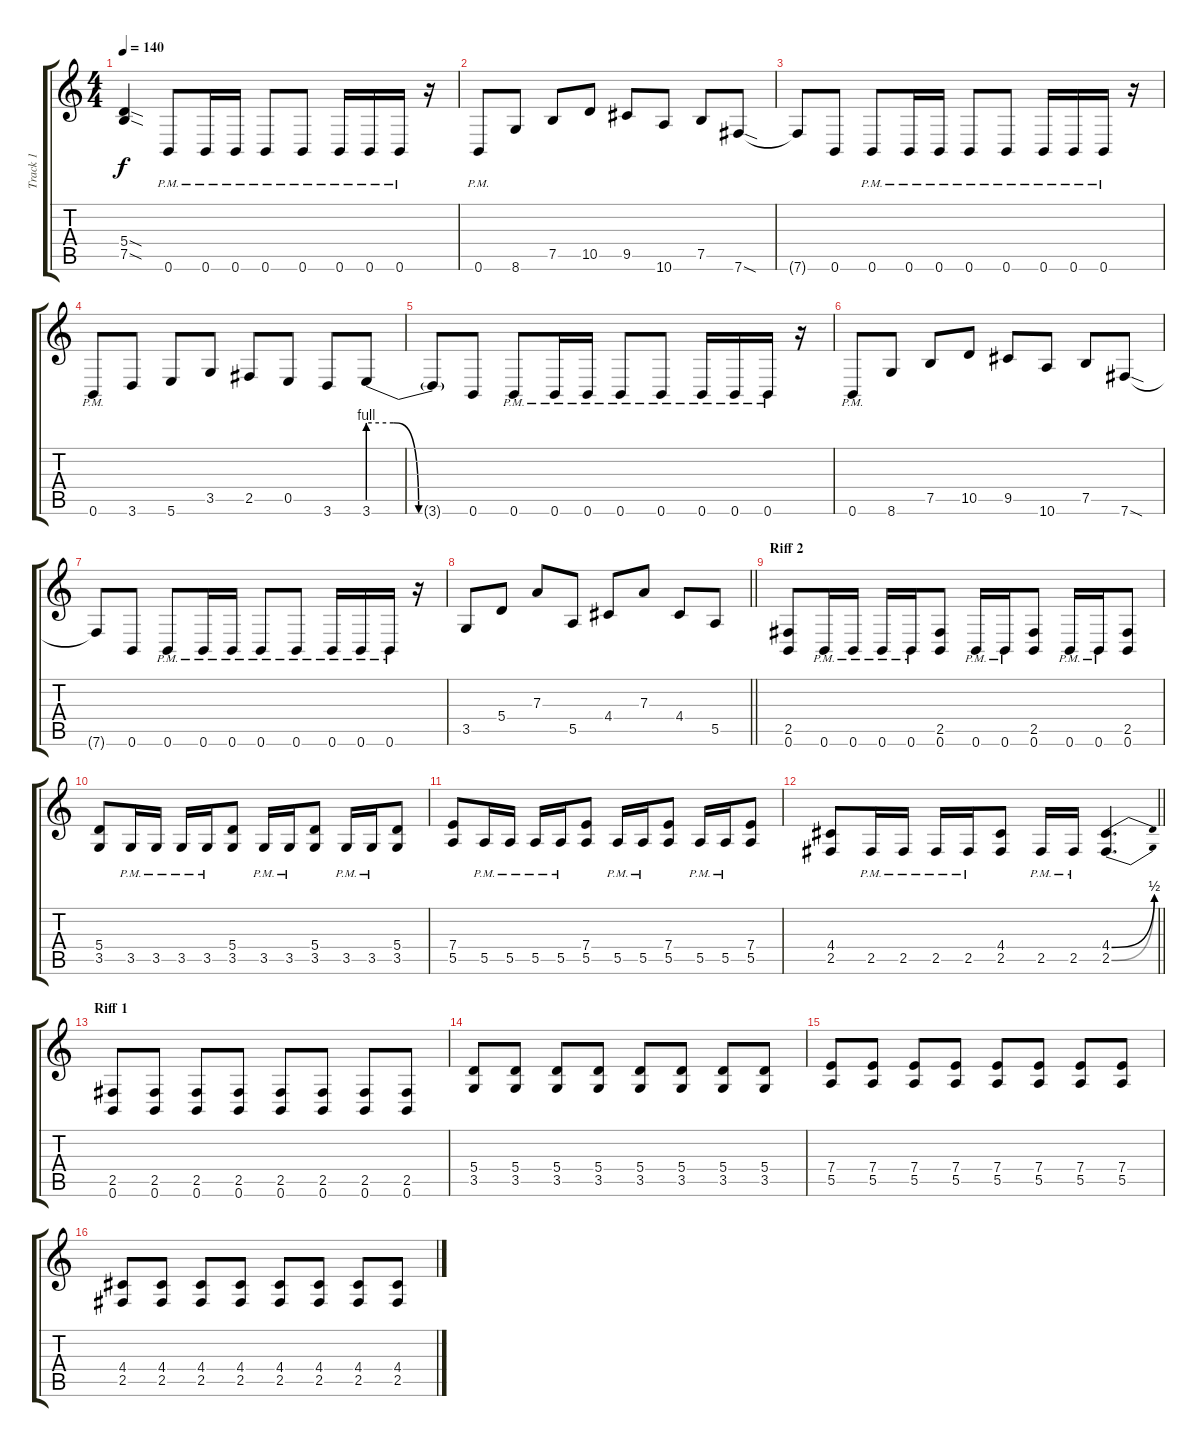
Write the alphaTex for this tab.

\track ("Track 1" "Track 1") {instrument distortionguitar}
\staff {score tabs}
\tuning (B3 Gb3 D3 A2 E2 B1) {hide}
\ts (4 4)
\tempo 140
\clef g2
\ks c
(5.4{sod} 7.5{sod}).4{dy f} 0.6{pm}.8 0.6{pm}.16 0.6{pm}.16 0.6{pm}.8 0.6{pm}.8 0.6{pm}.16 0.6{pm}.16 0.6{pm}.16 r.16 |
0.6{pm}.8 8.6.8 7.5.8 10.5.8 9.5.8 10.6.8 7.5.8 7.6{sod}.8 |
7.6{t}.8 0.6.8 0.6{pm}.8 0.6{pm}.16 0.6{pm}.16 0.6{pm}.8 0.6{pm}.8 0.6{pm}.16 0.6{pm}.16 0.6{pm}.16 r.16 |
0.6{pm}.8 3.6.8 5.6.8 3.5.8 2.5.8 0.5.8 3.6.8 3.6{be (custom 0 4 15 4 30 0 60 0)}.8 |
3.6{t}.8 0.6.8 0.6{pm}.8 0.6{pm}.16 0.6{pm}.16 0.6{pm}.8 0.6{pm}.8 0.6{pm}.16 0.6{pm}.16 0.6{pm}.16 r.16 |
0.6{pm}.8 8.6.8 7.5.8 10.5.8 9.5.8 10.6.8 7.5.8 7.6{sod}.8 |
7.6{t}.8 0.6.8 0.6{pm}.8 0.6{pm}.16 0.6{pm}.16 0.6{pm}.8 0.6{pm}.8 0.6{pm}.16 0.6{pm}.16 0.6{pm}.16 r.16 |
\barLineRight lightlight
3.5.8 5.4.8 7.3.8 5.5.8 4.4.8 7.3.8 4.4.8 5.5.8 |
\section ("" "Riff 2")
(2.5 0.6).8 0.6{pm}.16 0.6{pm}.16 0.6{pm}.16 0.6{pm}.16 (2.5 0.6).8 0.6{pm}.16 0.6{pm}.16 (2.5 0.6).8 0.6{pm}.16 0.6{pm}.16 (2.5 0.6).8 |
(5.4 3.5).8 3.5{pm}.16 3.5{pm}.16 3.5{pm}.16 3.5{pm}.16 (5.4 3.5).8 3.5{pm}.16 3.5{pm}.16 (5.4 3.5).8 3.5{pm}.16 3.5{pm}.16 (5.4 3.5).8 |
(7.4 5.5).8 5.5{pm}.16 5.5{pm}.16 5.5{pm}.16 5.5{pm}.16 (7.4 5.5).8 5.5{pm}.16 5.5{pm}.16 (7.4 5.5).8 5.5{pm}.16 5.5{pm}.16 (7.4 5.5).8 |
\barLineRight lightlight
(4.4 2.5).8 2.5{pm}.16 2.5{pm}.16 2.5{pm}.16 2.5{pm}.16 (4.4 2.5).8 2.5{pm}.16 2.5{pm}.16 (4.4{be (bend 0 0 60 2)} 2.5{be (bend 0 0 60 2)}).4{d} |
\section ("" "Riff 1")
(2.5 0.6).8 (2.5 0.6).8 (2.5 0.6).8 (2.5 0.6).8 (2.5 0.6).8 (2.5 0.6).8 (2.5 0.6).8 (2.5 0.6).8 |
(5.4 3.5).8 (5.4 3.5).8 (5.4 3.5).8 (5.4 3.5).8 (5.4 3.5).8 (5.4 3.5).8 (5.4 3.5).8 (5.4 3.5).8 |
(7.4 5.5).8 (7.4 5.5).8 (7.4 5.5).8 (7.4 5.5).8 (7.4 5.5).8 (7.4 5.5).8 (7.4 5.5).8 (7.4 5.5).8 |
(4.4 2.5).8 (4.4 2.5).8 (4.4 2.5).8 (4.4 2.5).8 (4.4 2.5).8 (4.4 2.5).8 (4.4 2.5).8 (4.4 2.5).8
